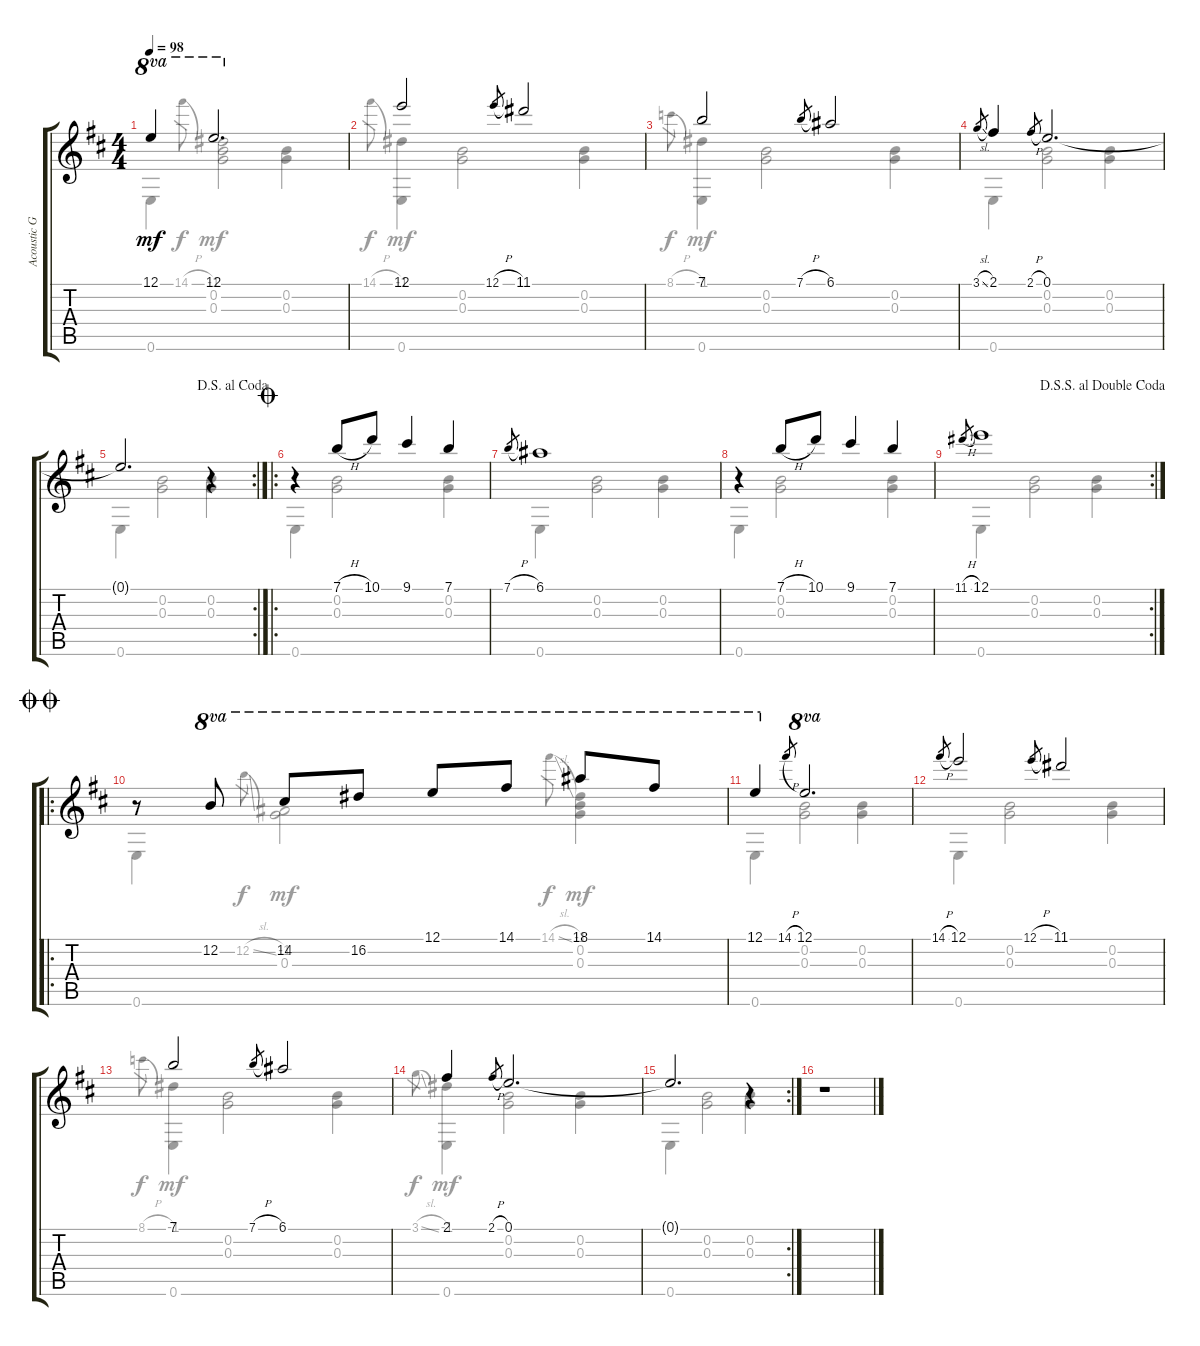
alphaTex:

\track ("Acoustic Gtr" "Acoustic G") {instrument acousticguitarnylon}
\staff {score tabs}
\tuning (E4 B3 G3 D3 A2 E2) {hide}
\voice
\ts (4 4)
\tempo 98
\clef g2
\ks d
12.1.4{ot 8va dy mf} 12.1.2{d ot 8va} |
12.1.2 12.1{h}.8{gr} 11.1.2 |
7.1.2 7.1{h}.8{gr} 6.1.2 |
3.1{sl}.8{gr} 2.1.4 2.1{h}.8{gr} 0.1.2{d} |
\rc 2
\jump dalsegnoalcoda
0.1{t}.2{d} r.4 |
\ro
\jump coda
r.4 7.1{h}.8 10.1.8 9.1.4 7.1.4 |
7.1{h}.8{gr} 6.1.1 |
r.4 7.1{h}.8 10.1.8 9.1.4 7.1.4 |
\rc 2
\jump dalsegnosegnoaldoublecoda
11.1{h}.8{gr} 12.1.1 |
\ro
\jump doublecoda
r.8 12.2.8{ot 8va} 14.2.8{ot 8va} 16.2.8{ot 8va} 12.1.8{ot 8va} 14.1.8{ot 8va} 18.1.8{ot 8va} 14.1.8{ot 8va} |
12.1.4{ot 8va} 14.1{h}.8{gr} 12.1.2{d ot 8va} |
14.1{h}.8{gr} 12.1.2 12.1{h}.8{gr} 11.1.2 |
7.1.2 7.1{h}.8{gr} 6.1.2 |
2.1.4 2.1{h}.8{gr} 0.1.2{d} |
\rc 2
0.1{t}.2{d} r.4 |
r.1
\voice
\clef g2
\ottava regular
\simile none
\ks d
0.6.4{dy mf} 14.1{h}.8{gr dy f} (-1.1 0.2 0.3).2{dy mf} (0.2 0.3).4 |
14.1{h}.8{gr dy f} (-1.1 0.6).4{dy mf} (0.2 0.3).2 (0.2 0.3).4 |
8.1{h}.8{gr dy f} (-1.1 0.6).4{dy mf} (0.2 0.3).2 (0.2 0.3).4 |
0.6.4 (0.2 0.3).2 (0.2 0.3).4 |
0.6.4 (0.2 0.3).2 (0.2 0.3).4 |
0.6.4 (0.2 0.3).2 (0.2 0.3).4 |
0.6.4 (0.2 0.3).2 (0.2 0.3).4 |
0.6.4 (0.2 0.3).2 (0.2 0.3).4 |
0.6.4 (0.2 0.3).2 (0.2 0.3).4 |
0.6.4 12.2{sl}.8{gr dy f} (-1.2 0.3).2{dy mf} 14.1{sl}.8{gr dy f} (-1.1 0.2 0.3).4{dy mf} |
0.6.4 (0.2 0.3).2 (0.2 0.3).4 |
0.6.4 (0.2 0.3).2 (0.2 0.3).4 |
8.1{h}.8{gr dy f} (-1.1 0.6).4{dy mf} (0.2 0.3).2 (0.2 0.3).4 |
3.1{sl}.8{gr dy f} (-1.1 0.6).4{dy mf} (0.2 0.3).2 (0.2 0.3).4 |
0.6.4 (0.2 0.3).2 (0.2 0.3).4 |
